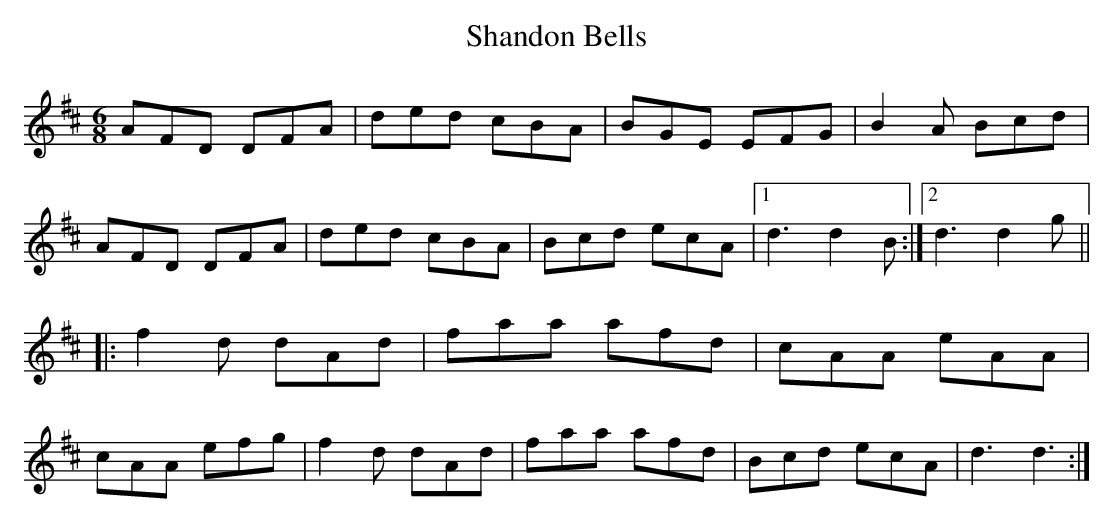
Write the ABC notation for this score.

X:1
T:Shandon Bells
M:6/8
L:1/8
K:Dmaj
AFD DFA |ded cBA |BGE EFG |B2A Bcd |\
AFD DFA |ded cBA |Bcd ecA |1 d3d2B:|2d3d2g||:\
f2d dAd |faa afd |cAA  eAA |cAA efg |\
f2d dAd |faa afd |Bcd ecA |d3d3:|
